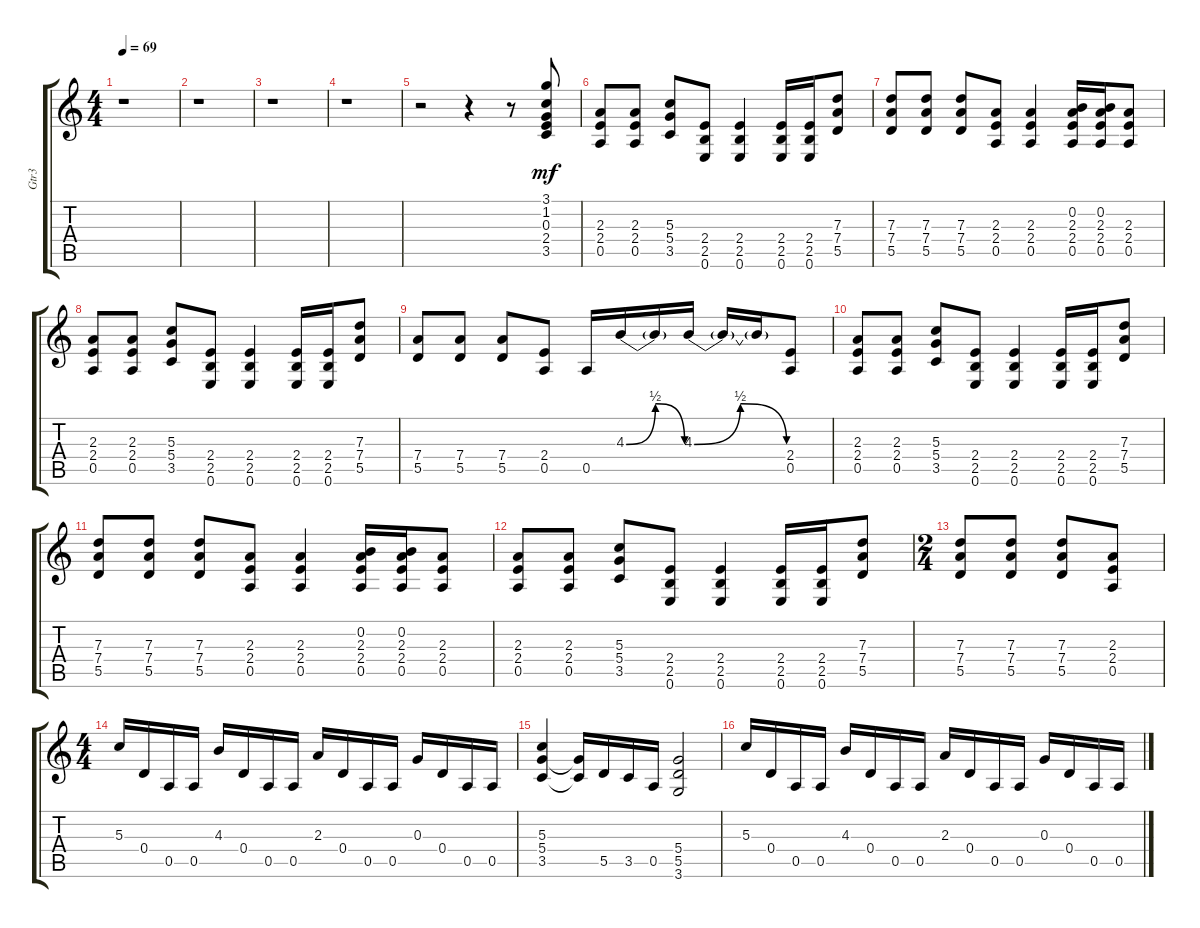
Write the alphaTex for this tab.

\track ("Gtr3" "Gtr3") {instrument distortionguitar}
\staff {score tabs}
\tuning (E4 B3 G3 D3 A2 E2) {hide}
\ts (4 4)
\tempo 69
\clef g2
\ks c
r.1{dy mf} |
r.1 |
r.1 |
r.1 |
r.2 r.4 r.8 (3.1 1.2 0.3 2.4 3.5).8 |
(2.3 2.4 0.5).8 (2.3 2.4 0.5).8 (5.3 5.4 3.5).8 (2.4 2.5 0.6).8 (2.4 2.5 0.6).4 (2.4 2.5 0.6).16 (2.4 2.5 0.6).16 (7.3 7.4 5.5).8 |
(7.3 7.4 5.5).8 (7.3 7.4 5.5).8 (7.3 7.4 5.5).8 (2.3 2.4 0.5).8 (2.3 2.4 0.5).4 (0.2 2.3 2.4 0.5).16 (0.2 2.3 2.4 0.5).16 (2.3 2.4 0.5).8 |
(2.3 2.4 0.5).8 (2.3 2.4 0.5).8 (5.3 5.4 3.5).8 (2.4 2.5 0.6).8 (2.4 2.5 0.6).4 (2.4 2.5 0.6).16 (2.4 2.5 0.6).16 (7.3 7.4 5.5).8 |
(7.4 5.5).8 (7.4 5.5).8 (7.4 5.5).8 (2.4 0.5).8 0.5.16 4.3{be (bendrelease 0 0 5 2 55 2 60 0)}.16 4.3{t}.16 4.3{be (bendrelease 0 0 5 2 54 2 60 0)}.16 4.3{t}.16 4.3{t}.16 (2.4 0.5).8 |
(2.3 2.4 0.5).8 (2.3 2.4 0.5).8 (5.3 5.4 3.5).8 (2.4 2.5 0.6).8 (2.4 2.5 0.6).4 (2.4 2.5 0.6).16 (2.4 2.5 0.6).16 (7.3 7.4 5.5).8 |
(7.3 7.4 5.5).8 (7.3 7.4 5.5).8 (7.3 7.4 5.5).8 (2.3 2.4 0.5).8 (2.3 2.4 0.5).4 (0.2 2.3 2.4 0.5).16 (0.2 2.3 2.4 0.5).16 (2.3 2.4 0.5).8 |
(2.3 2.4 0.5).8 (2.3 2.4 0.5).8 (5.3 5.4 3.5).8 (2.4 2.5 0.6).8 (2.4 2.5 0.6).4 (2.4 2.5 0.6).16 (2.4 2.5 0.6).16 (7.3 7.4 5.5).8 |
\ts (2 4)
(7.3 7.4 5.5).8 (7.3 7.4 5.5).8 (7.3 7.4 5.5).8 (2.3 2.4 0.5).8 |
\ts (4 4)
5.3.16 0.4.16 0.5.16 0.5.16 4.3.16 0.4.16 0.5.16 0.5.16 2.3.16 0.4.16 0.5.16 0.5.16 0.3.16 0.4.16 0.5.16 0.5.16 |
(5.3 5.4 3.5).4 (5.4{t} 3.5{t}).16 5.5.16 3.5.16 0.5.16 (5.4 5.5 3.6).2 |
5.3.16 0.4.16 0.5.16 0.5.16 4.3.16 0.4.16 0.5.16 0.5.16 2.3.16 0.4.16 0.5.16 0.5.16 0.3.16 0.4.16 0.5.16 0.5.16
